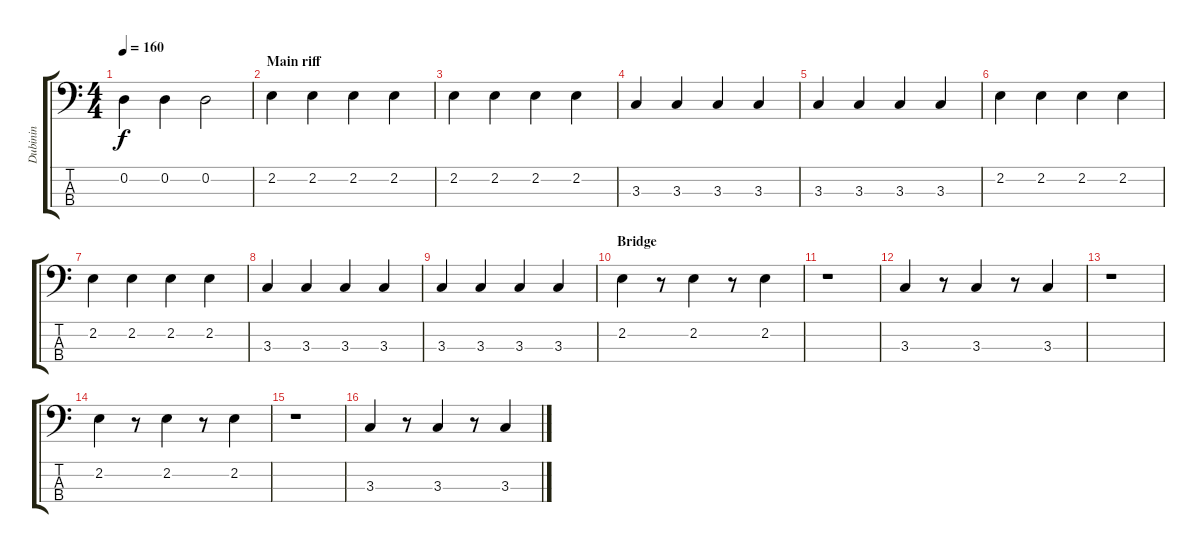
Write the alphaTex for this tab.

\track ("Dubinin" "Dubinin") {instrument electricbassfinger}
\staff {score tabs}
\tuning (G2 D2 A1 E1) {hide}
\ts (4 4)
\tempo 160
\clef f4
\ks c
0.2.4{dy f} 0.2.4 0.2.2 |
\section ("" "Main riff")
2.2.4 2.2.4 2.2.4 2.2.4 |
2.2.4 2.2.4 2.2.4 2.2.4 |
3.3.4 3.3.4 3.3.4 3.3.4 |
3.3.4 3.3.4 3.3.4 3.3.4 |
2.2.4 2.2.4 2.2.4 2.2.4 |
2.2.4 2.2.4 2.2.4 2.2.4 |
3.3.4 3.3.4 3.3.4 3.3.4 |
3.3.4 3.3.4 3.3.4 3.3.4 |
\section ("" "Bridge")
2.2.4 r.8 2.2.4 r.8 2.2.4 |
r.1 |
3.3.4 r.8 3.3.4 r.8 3.3.4 |
r.1 |
2.2.4 r.8 2.2.4 r.8 2.2.4 |
r.1 |
3.3.4 r.8 3.3.4 r.8 3.3.4
